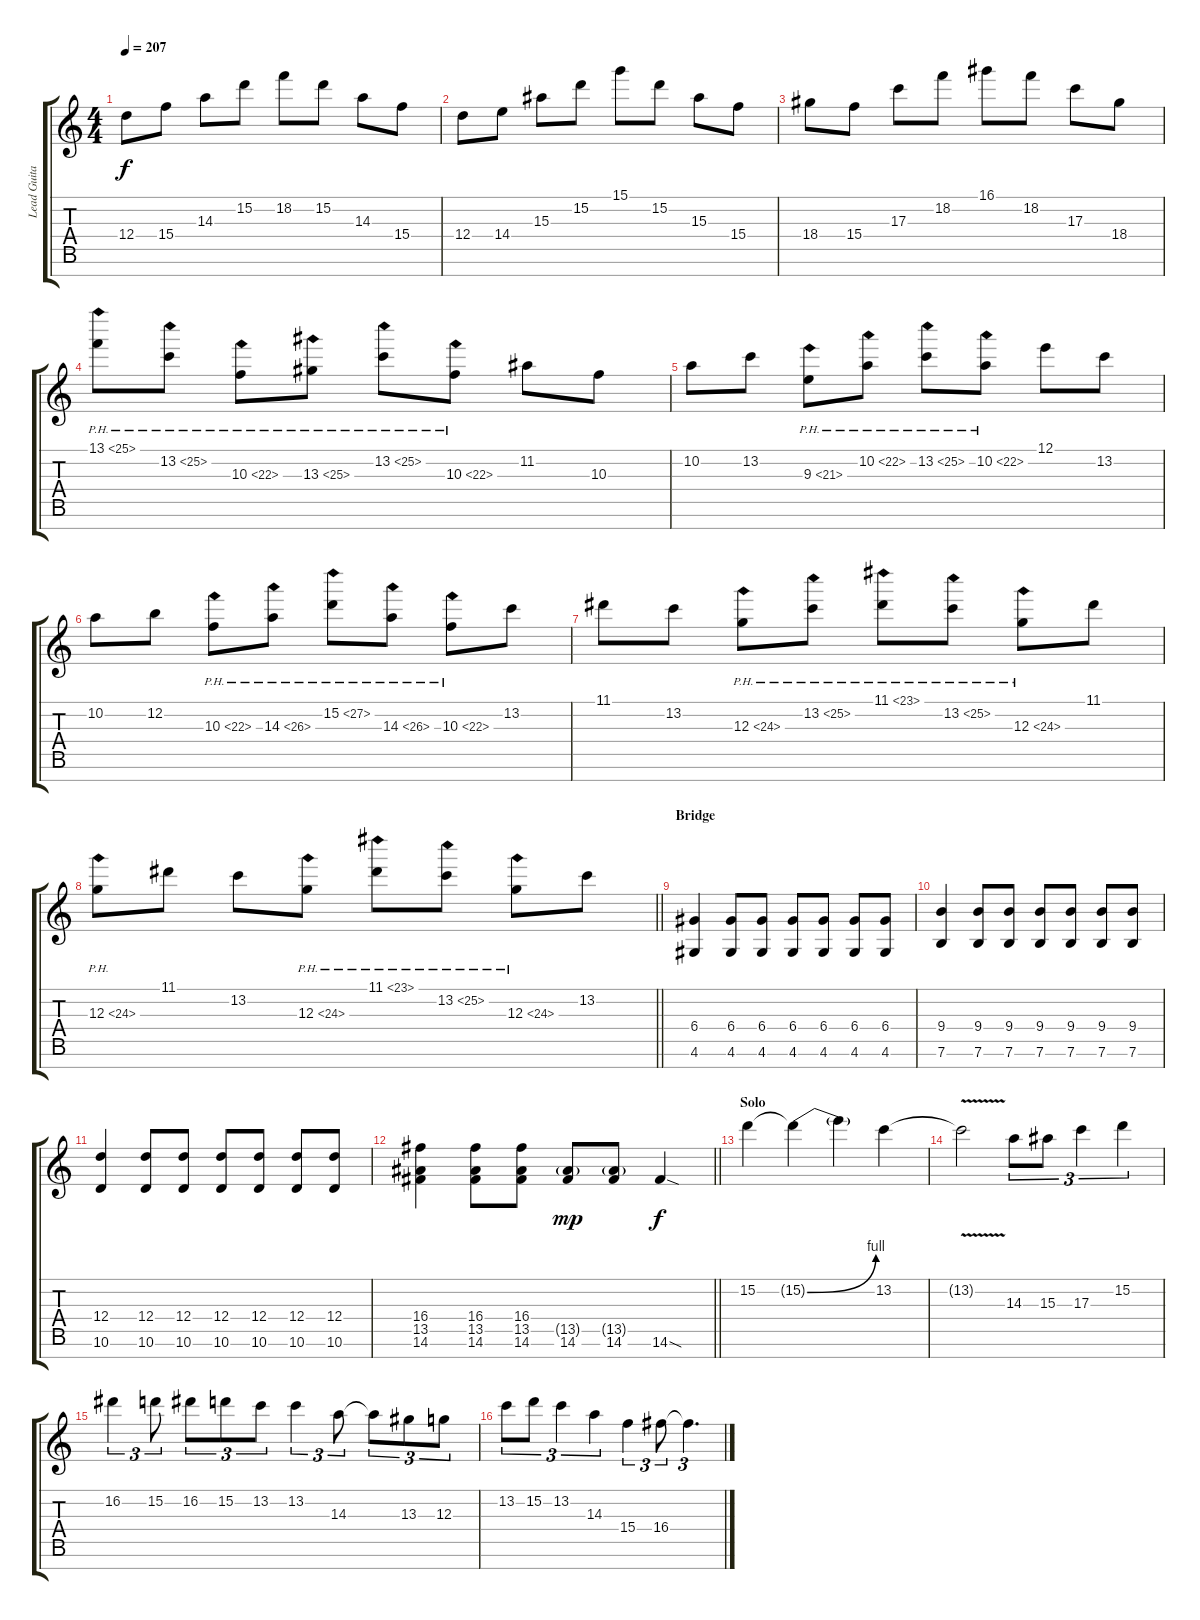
\track ("Lead Guitar" "Lead Guita") {instrument distortionguitar}
\staff {score tabs}
\tuning (E4 B3 G3 D3 A2 E2 B1) {hide}
\ts (4 4)
\tempo 207
\clef g2
\ks c
12.4.8{dy f} 15.4.8 14.3.8 15.2.8 18.2.8 15.2.8 14.3.8 15.4.8 |
12.4.8 14.4.8 15.3.8 15.2.8 15.1.8 15.2.8 15.3.8 15.4.8 |
18.4.8 15.4.8 17.3.8 18.2.8 16.1.8 18.2.8 17.3.8 18.4.8 |
13.1{ph 12}.8 13.2{ph 12}.8 10.3{ph 12}.8 13.3{ph 12}.8 13.2{ph 12}.8 10.3{ph 12}.8 11.2.8 10.3.8 |
10.2.8 13.2.8 9.3{ph 12}.8 10.2{ph 12}.8 13.2{ph 12}.8 10.2{ph 12}.8 12.1.8 13.2.8 |
10.2.8 12.2.8 10.3{ph 12}.8 14.3{ph 12}.8 15.2{ph 12}.8 14.3{ph 12}.8 10.3{ph 12}.8 13.2.8 |
11.1.8 13.2.8 12.3{ph 12}.8 13.2{ph 12}.8 11.1{ph 12}.8 13.2{ph 12}.8 12.3{ph 12}.8 11.1.8 |
\barLineRight lightlight
12.3{ph 12}.8 11.1.8 13.2.8 12.3{ph 12}.8 11.1{ph 12}.8 13.2{ph 12}.8 12.3{ph 12}.8 13.2.8 |
\section ("" "Bridge")
(6.4 4.6).4 (6.4 4.6).8 (6.4 4.6).8 (6.4 4.6).8 (6.4 4.6).8 (6.4 4.6).8 (6.4 4.6).8 |
(9.4 7.6).4 (9.4 7.6).8 (9.4 7.6).8 (9.4 7.6).8 (9.4 7.6).8 (9.4 7.6).8 (9.4 7.6).8 |
(12.4 10.6).4 (12.4 10.6).8 (12.4 10.6).8 (12.4 10.6).8 (12.4 10.6).8 (12.4 10.6).8 (12.4 10.6).8 |
\barLineRight lightlight
(16.4 13.5 14.6).4 (16.4 13.5 14.6).8 (16.4 13.5 14.6).8 (13.5{g} 14.6).8{dy mp} (13.5{g} 14.6).8 14.6{sod}.4{dy f} |
\section ("" "Solo")
15.2.4 15.2{be (bend 0 0 60 4) t}.4 15.2{t}.4 13.2.4 |
13.2{v t}.2 14.3.8{tu (3 2)} 15.3.8{tu (3 2)} 17.3.4{tu (3 2)} 15.2.4{tu (3 2)} |
16.2.4{tu (3 2)} 15.2.8{tu (3 2)} 16.2.8{tu (3 2)} 15.2.8{tu (3 2)} 13.2.8{tu (3 2)} 13.2.4{tu (3 2)} 14.3.8{tu (3 2)} 14.3{t}.8{tu (3 2)} 13.3.8{tu (3 2)} 12.3.8{tu (3 2)} |
13.2.8{tu (3 2)} 15.2.8{tu (3 2)} 13.2.4{tu (3 2)} 14.3.4{tu (3 2)} 15.4.4{tu (3 2)} 16.4.8{tu (3 2)} 16.4{t}.4{d tu (3 2)}
